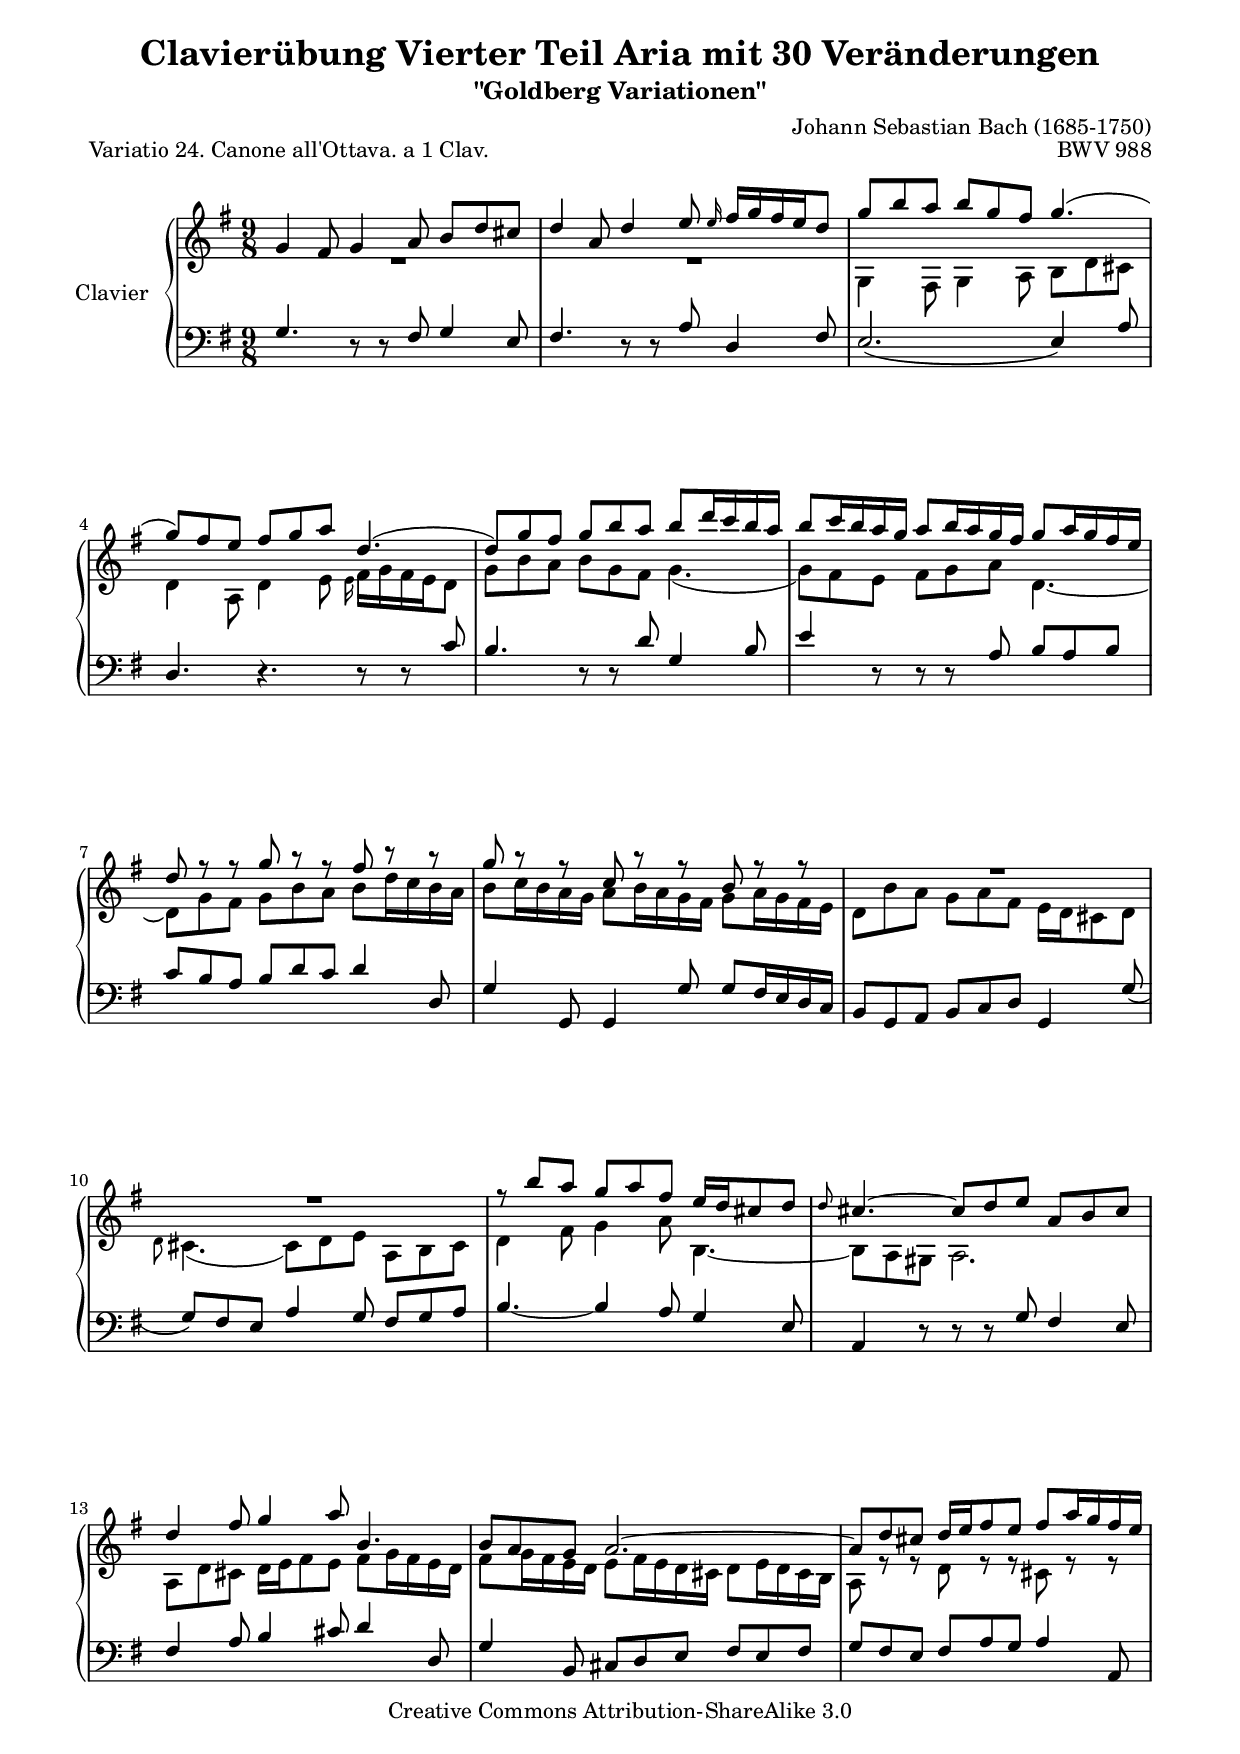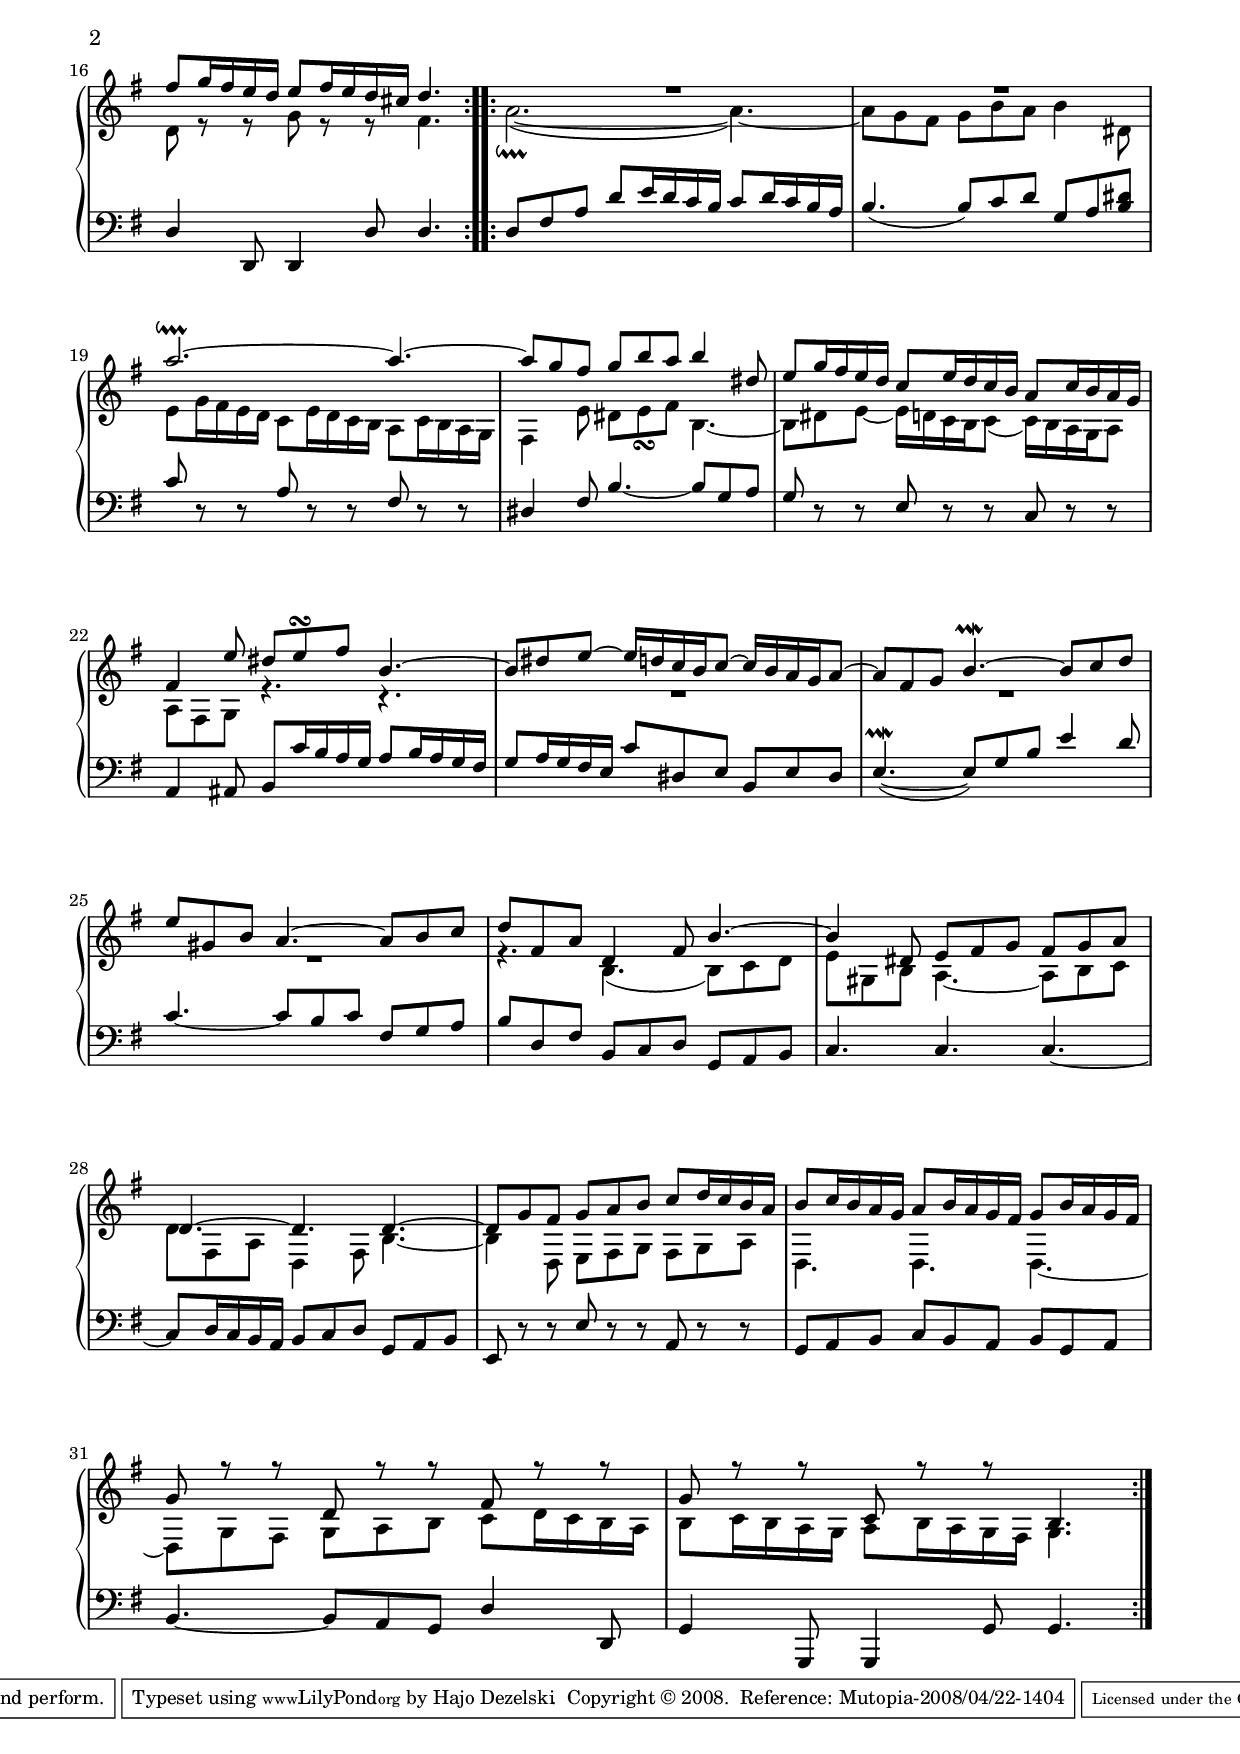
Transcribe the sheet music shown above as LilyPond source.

\version "2.11.44"

\paper {
    page-top-space = #0.0
    %indent = 0.0
    line-width = 18.0\cm
    ragged-bottom = ##f
    ragged-last-bottom = ##f
}

% #(set-default-paper-size "a4")

#(set-global-staff-size 19)

\header {
        title = "Clavierübung Vierter Teil Aria mit 30 Veränderungen"
        subtitle = "\"Goldberg Variationen\""
        piece = "Variatio 24. Canone all'Ottava. a 1 Clav. "
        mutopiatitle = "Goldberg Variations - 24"
        composer = "Johann Sebastian Bach (1685-1750)"
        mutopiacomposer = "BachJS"
        opus = "BWV 988"
        date = "1741"
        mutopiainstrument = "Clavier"
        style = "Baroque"
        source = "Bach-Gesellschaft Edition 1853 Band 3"
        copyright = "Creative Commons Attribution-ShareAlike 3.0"
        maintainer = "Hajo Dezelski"
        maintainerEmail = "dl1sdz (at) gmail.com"
	
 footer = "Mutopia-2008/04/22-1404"
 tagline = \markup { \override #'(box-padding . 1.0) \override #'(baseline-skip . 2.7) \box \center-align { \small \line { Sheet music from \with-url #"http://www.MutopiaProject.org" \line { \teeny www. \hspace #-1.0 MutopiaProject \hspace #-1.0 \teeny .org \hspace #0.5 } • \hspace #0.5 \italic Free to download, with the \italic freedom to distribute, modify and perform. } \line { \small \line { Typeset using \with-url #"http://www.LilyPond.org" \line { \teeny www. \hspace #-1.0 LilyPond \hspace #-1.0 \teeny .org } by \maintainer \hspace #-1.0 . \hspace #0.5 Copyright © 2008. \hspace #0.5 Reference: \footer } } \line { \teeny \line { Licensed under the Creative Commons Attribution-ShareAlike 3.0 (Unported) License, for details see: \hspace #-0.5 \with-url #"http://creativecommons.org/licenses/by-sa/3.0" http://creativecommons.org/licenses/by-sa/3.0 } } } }
}


sopranoOne =   \relative g' {
    \repeat volta 2 { %begin repeated section
    \stemUp
        g4 fis8 g4 a8 b [ d cis ] | % 1
        d4 a8 d4 e8 \grace e16 fis16 [ g fis e d8 ] | % 2
        g8 [ b a ~ ] b [ g fis ] g4. ( | % 3
        g8 ) [ fis e ] fis [ g a ] d,4. ( | % 4
        d8 ) [ g fis ] g [ b a ] b [ d16 c b a ] | % 5
        b8 [ c16 b a g ~ ] a8 [ b16 a g fis ] g8 [ a16 g fis e ] | % 6
        d8 r8 r8 g8 r8 r8 fis8 r8 r8 | % 7
        g8 r8 r8 c,8 r8 r8 b8 r8 r8 | % 8
	R1*9/8 | % 9
	R1*9/8 | % 10 
        r8 b'8 [ a ] g [ a fis ] e16 [ d cis8 d ] | % 11
        \grace d8 cis4. ~ cis8 [ d e ] a, [ b cis ] | % 12
        d4 fis8 g4 a8 b,4. | % 13
        b8 [ a g ] a2. ~ | % 14
        a8 [ d cis ] d16 [ e fis8 e ] fis [ a16 g fis e ] | % 15
        fis8 [ g16 fis e d ] e8 [ fis16 e d cis ] d4. | %16
	
    } %end of repeated section
  
    \repeat volta 2 { %begin repeated section
	R1*9/8 | % 17
	R1*9/8 | % 18
        a'2.  ~ ^\downprall a4. ~ | % 19
        a8  [ g fis ] g [ b a ] b4 dis,8 | % 20
        e8 [ g16 fis e d ] c8 [ e16 d c b ] a8 [ c16 b a g ] | % 21
        fis4 e'8  dis  [e \turn  fis ] b,4. ~ | % 22
        b8 [ dis e ] ~ e16 [ d c b c8 ] ~  c16 [ b a g a8 ~ ] | % 23
        a8 [ fis g  ] b4. \prallmordent ~ b8  [ c d ] | % 24
        e8 [ gis, b ] a4. ~  a8  [ b c ] | % 25
        d8 [ fis, a ~ ] d,4 fis8 b4. ~ | % 26
        b4 dis,8 e [ fis g ] fis [ g a ] | % 27
        d,4. ~ d4. d4. ~ | % 28
        d8 [ g fis ] g [ a b ] c [ d16 c b a ] | % 29 
        b8 [ c16 b a g ] a8 [ b16 a g fis ] g8 [ b16 a g fis ] | % 30
        g8 r8 r8 d8 r8 r8 fis8 r8 r8 | % 31
        g8 r8 r8 c,8 r8 r8 b4. | % 32

    } %end repeated section
}

sopranoTwo =   \relative g {
  \repeat volta 2 { %begin repeated section
  \stemDown
        R1*9/8 | % 1
	R1*9/8 | % 2
        g4 fis8 g4 a8 b d cis | % 3
        d4 a8 d4 e8 \grace e16 fis16 [ g fis e d8] | % 4
        g8 [ b a ~ ] b [ g fis ] g4. ( | % 5
        g8 ) [ fis e ] fis [ g a ] d,4. ~ | % 6
        d8 [ g fis ] g [ b a ] b [ d16 c b a ] | % 7
        b8 [ c16 b a g ] a8 [ b16 a g fis ] g8 [ a16 g fis e ] | % 8
        d8 [ b' a ] g [ a fis ] e16 [ d cis8 d ] |  % 9
        \grace d8 cis4. ( cis8 ) [ d e ] a, [ b cis ] | % 10
        d4 fis8 g4 a8 b,4. ~ | % 11
        b8 [ a gis ] a2. | % 12
        a8 [ d cis ] d16 [ e fis8 e ] fis [ g16 fis e d ] | % 13
        fis8 [ g16  fis  e  d ] e8 [ fis16  e  d  cis ] d8 [ e16 d cis b ] | % 14
        a8 r8 r8 d8 r8 r8 cis8 r8 r8 | % 15
        d8 r8 r8 g8 r8 r8 fis4. | % 16
    } %end of repeated section
  
    \repeat volta 2 { %begin repeated section
	a2. \downprall( ~ a4. ) ~ | % 17
        a8 [ g fis ] g [ b a ] b4 dis,8 | % 18
        e8 [ g16 fis e d ] c8 [ e16 d c b ] a8 [ c16 b a g ] | % 19
        fis4 e'8 dis [ e \turn fis ] b,4. ~ | % 20
        b8 [ dis e ]  ~ e16 [ d c b c8 ( ] c16 ) [ b a g a8 ] | % 21
        a8 [ fis g ] r4. r4. | % 22 
	R1*9/8 | % 23
	R1*9/8 | % 24
	R1*9/8 | % 25
        r4. b4. ( b8 ) [ c d ] | % 26
        e8 [ gis, b ] a4. ~ a8 [ b c ] | % 27
        d8 [ fis, a ] d,4 fis8 b4. ~ | % 28
        b4 d,8 e [ fis g ] fis [ g a ] | % 29
        d,4. d4. d4. ~ | % 30
        d8 [ g fis ] g [ a b ] c [ d16 c b a ] | % 31
        b8 [ c16 b a g ] a8 [ b16 a g fis ] g4. | % 32

  
    } %end repeated section
}

soprano = << \sopranoOne \\ \sopranoTwo>>

%%
%% Bass Clef
%% 

bass = \relative g {
	\repeat volta 2 { %begin repeated section
	\stemUp
        g4. r8 r8 fis8 g4 e8 | % 1
        fis4. r8 r8 a8 d,4 fis8 | % 2
        e2. ( e4 ) a8 | % 3
        d,4. r4. r8 r8 c'8 | % 4
        b4. r8 r8 d8 g,4 b8 | % 5
        e4 r8 r8 r8 a,8 b [ a b ] | % 6
        c8 [ b a ] b [ d c ] d4 d,8 | % 7
        g4 g,8 g4 g'8 g [ fis16 e d c ] | % 8
        b8 [ g a ~ ] b [ c d ] g,4 g'8 ( | % 9
        g8 ) [ fis e ] a4 g8 fis [ g a ] | % 10
        b4. ~ b4 a8 g4 e8 | % 11
        a,4 r8 r8 r8 g'8 fis4 e8 | % 12
        fis4 a8 b4 cis8 d4 d,8 | % 13
        g4 b,8 cis d e fis e fis | % 14
        g8 fis e fis a g a4 a,8 | % 15
        d4 d,8 d4 d'8 d4. | % 16

    } %end of repeated section
  
    \repeat volta 2 { %begin repeated section
   | % 17
        d8 [ fis a ] d [ e16 d c b ] c8 [ d16 c b a ] | % 17
        b4. ( b8 ) [ c d ] g, [ a <b dis> ] | % 18
        c8 r8 r8 a8 r8 r8 fis8 r8 r8 | % 19
        dis4 fis8 b4. ~  b8 [ g a ] | % 20
        g8 r8 r8 e8 r8 r8 c8 r8 r8 | % 21
        a4 ais8 b [ c'16 b a g ] a8 [ b16 a g fis ] | % 22
        g8 [ a16 g fis e ] c'8 [ dis, e ] b [ e dis ] | % 23
        e4. \prallmordent ( ~ e8 ) [ g b ] e4 d8 | % 24
        c4. ~ c8 [ b c ] fis, [ g a ] | % 25
        b8 [ d, fis ] b, [ c d ] g, [ a b ] | % 26
        c4. c4. c4. ~ | % 27
        c8 [ d16 c b a ] b8 [ c d ] g, [ a b ] | % 28
        e,8 r8 r8 e'8 r8 r8 a,8 r8 r8 | % 29
        g8 [ a b ] c [ b a ] b [ g a ] | % 30
        b4. ~ b8 [ a g ] d'4 d,8 | % 31
        g4 g,8 g4 g'8 g4. | % 32
	
    } %end repeated section
}

%% Merge score - Piano staff

\score {
    \context PianoStaff <<
        \set PianoStaff.instrumentName = "Clavier  "
        \set PianoStaff.midiInstrument = "harpsichord"
        \new Staff = "upper" { \clef treble \key g \major \time 9/8 \soprano  }
        \new Staff = "lower"  { \clef bass \key g \major \time 9/8 \bass }
    >>
    \layout{  }
    \midi { }

}
